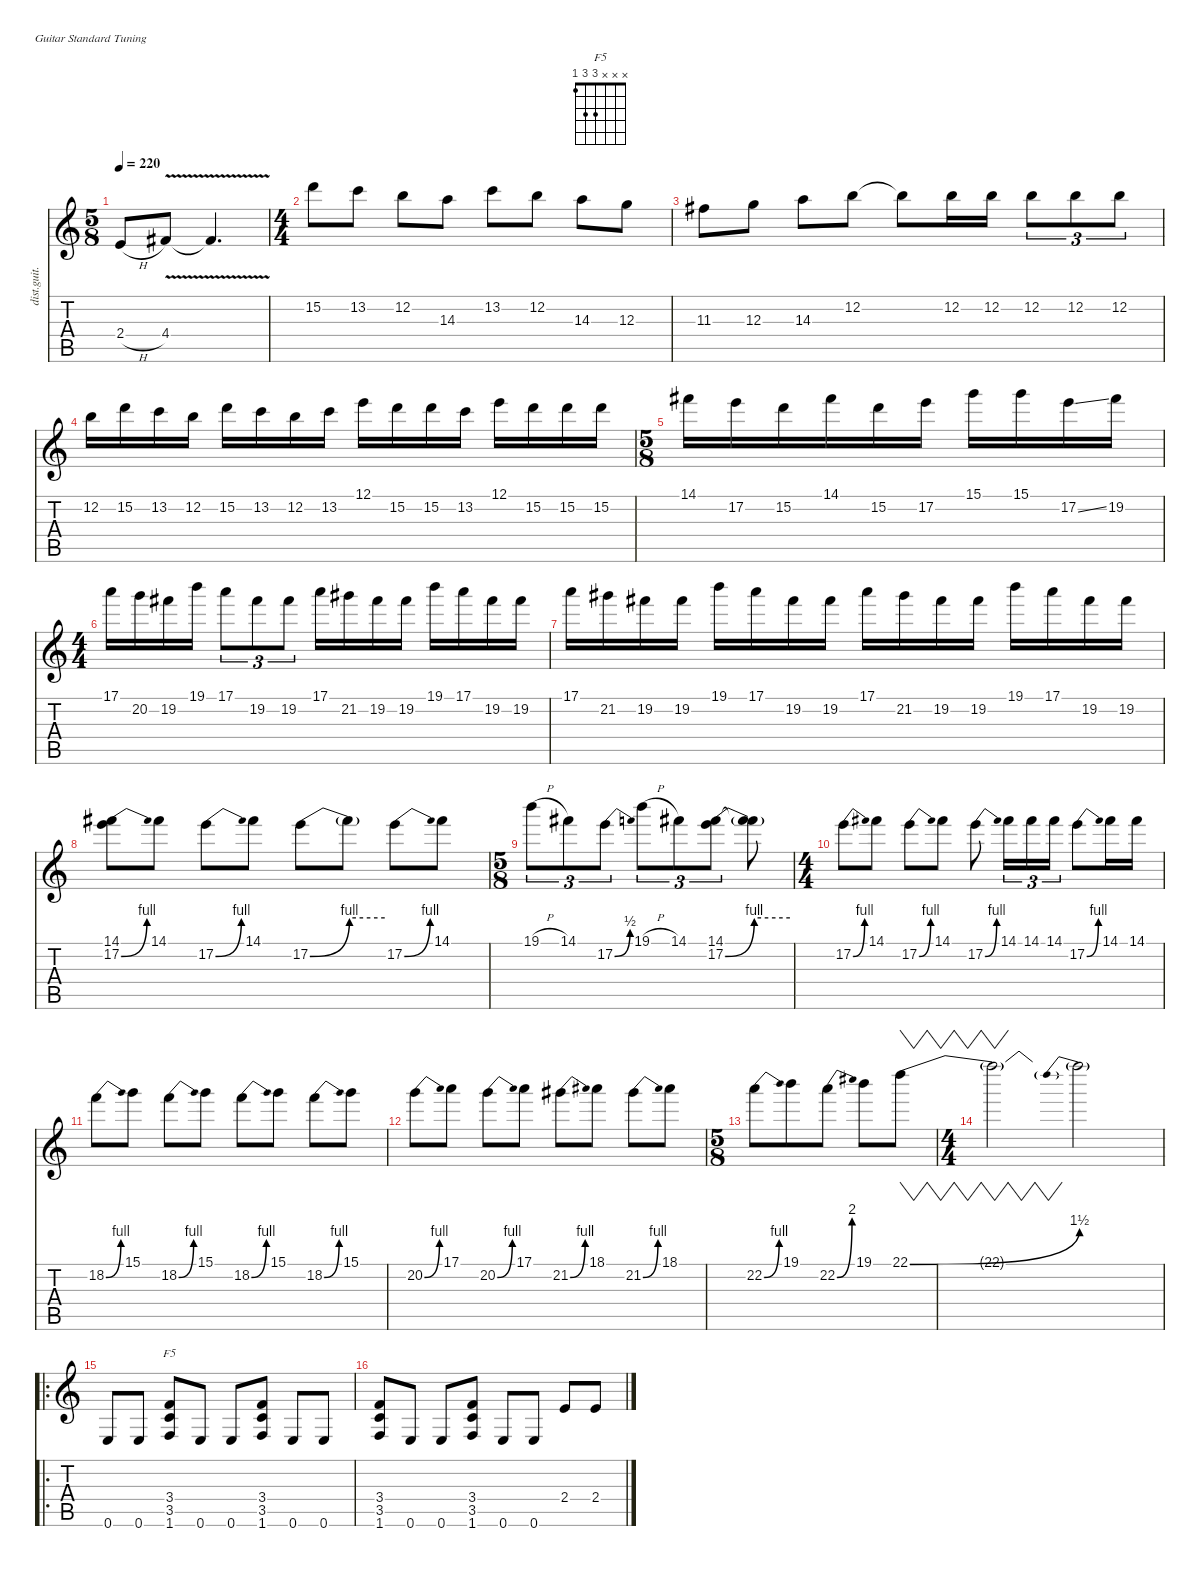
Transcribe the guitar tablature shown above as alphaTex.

\defaultSystemsLayout 4
\hideDynamics
\bracketExtendMode nobrackets
\track ("Guitar 1(Main Rhythm)" "dist.guit.") {instrument distortionguitar}
\staff {score tabs}
\tuning (E4 B3 G3 D3 A2 E2)
\chord ("F5" x x x 3 3 1) {showfingering false}
\ts (5 8)
\tempo 220
\clef g2
\ks c
2.4{h}.8{dy f beam Up} 4.4{v acc #}.8{beam Up} 4.4{v t acc #}.4{d beam Up} |
\ts (4 4)
15.2.8{beam Down} 13.2.8{beam Down} 12.2.8{beam Down} 14.3.8{beam Down} 13.2.8{beam Down} 12.2.8{beam Down} 14.3.8{beam Down} 12.3.8{beam Down} |
11.3{acc #}.8{beam Down} 12.3.8{beam Down} 14.3.8{beam Down} 12.2.8{beam Down} 12.2{t}.8{beam Down} 12.2.16{beam Down} 12.2.16{beam Down} 12.2.8{tu (3 2) beam Down} 12.2.8{tu (3 2) beam Down} 12.2.8{tu (3 2) beam Down} |
12.2.16{beam Down} 15.2.16{beam Down} 13.2.16{beam Down} 12.2.16{beam Down} 15.2.16{beam Down} 13.2.16{beam Down} 12.2.16{beam Down} 13.2.16{beam Down} 12.1.16{beam Down} 15.2.16{beam Down} 15.2.16{beam Down} 13.2.16{beam Down} 12.1.16{beam Down} 15.2.16{beam Down} 15.2.16{beam Down} 15.2.16{beam Down} |
\ts (5 8)
14.1{acc #}.16{beam Down} 17.2.16{beam Down} 15.2.16{beam Down} 14.1{acc #}.16{beam Down} 15.2.16{beam Down} 17.2.16{beam Down} 15.1.16{beam Down} 15.1.16{beam Down} 17.2{ss}.16{beam Down} 19.2{acc #}.16{beam Down} |
\ts (4 4)
17.1.16{beam Down} 20.2.16{beam Down} 19.2{acc #}.16{beam Down} 19.1.16{beam Down} 17.1.8{tu (3 2) beam Down} 19.2{acc #}.8{tu (3 2) beam Down} 19.2{acc #}.8{tu (3 2) beam Down} 17.1.16{beam Down} 21.2{acc #}.16{beam Down} 19.2{acc #}.16{beam Down} 19.2{acc #}.16{beam Down} 19.1.16{beam Down} 17.1.16{beam Down} 19.2{acc #}.16{beam Down} 19.2{acc #}.16{beam Down} |
17.1.16{beam Down} 21.2{acc #}.16{beam Down} 19.2{acc #}.16{beam Down} 19.2{acc #}.16{beam Down} 19.1.16{beam Down} 17.1.16{beam Down} 19.2{acc #}.16{beam Down} 19.2{acc #}.16{beam Down} 17.1.16{beam Down} 21.2{acc #}.16{beam Down} 19.2{acc #}.16{beam Down} 19.2{acc #}.16{beam Down} 19.1.16{beam Down} 17.1.16{beam Down} 19.2{acc #}.16{beam Down} 19.2{acc #}.16{beam Down} |
(14.1{acc #} 17.2{be (bend 0 0 30 4)}).8{beam Down} 14.1{acc #}.8{beam Down} 17.2{be (bend 0 0 30 4)}.8{beam Down} 14.1{acc #}.8{beam Down} 17.2{be (bend 0 0 60 4)}.8{beam Down} 17.2{be (hold 0 4 60 4) t}.8{beam Down} 17.2{be (bend 0 0 30 4)}.8{beam Down} 14.1{acc #}.8{beam Down} |
\ts (5 8)
19.1{h}.8{tu (3 2) beam Down} 14.1{acc #}.8{tu (3 2) beam Down} 17.2{be (bend 0 0 30 2)}.8{tu (3 2) beam Down} 19.1{h}.8{tu (3 2) beam Down} 14.1{acc #}.8{tu (3 2) beam Down} (14.1{acc #} 17.2{be (bend 0 0 60 4)}).8{tu (3 2) beam Down} (14.1{t acc #} 17.2{be (hold 0 4 60 4) t}).8{beam Down} |
\ts (4 4)
17.2{be (bend 0 0 30 4)}.8{beam Down} 14.1{acc #}.8{beam Down} 17.2{be (bend 0 0 30 4)}.8{beam Down} 14.1{acc #}.8{beam Down} 17.2{be (bend 0 0 30 4)}.8{beam Down} 14.1{acc #}.16{tu (3 2) beam Down} 14.1{acc #}.16{tu (3 2) beam Down} 14.1{acc #}.16{tu (3 2) beam Down} 17.2{be (bend 0 0 30 4)}.8{beam Down} 14.1{acc #}.16{beam Down} 14.1{acc #}.16{beam Down} |
18.2{be (bend 0 0 30 4)}.8{beam Down} 15.1.8{beam Down} 18.2{be (bend 0 0 30 4)}.8{beam Down} 15.1.8{beam Down} 18.2{be (bend 0 0 30 4)}.8{beam Down} 15.1.8{beam Down} 18.2{be (bend 0 0 30 4)}.8{beam Down} 15.1.8{beam Down} |
20.2{be (bend 0 0 30 4)}.8{beam Down} 17.1.8{beam Down} 20.2{be (bend 0 0 30 4)}.8{beam Down} 17.1.8{beam Down} 21.2{be (bend 0 0 30 4) acc #}.8{beam Down} 18.1{acc #}.8{beam Down} 21.2{be (bend 0 0 30 4) acc #}.8{beam Down} 18.1{acc #}.8{beam Down} |
\ts (5 8)
22.2{be (bend 0 0 30 4)}.8{beam Down} 19.1.8{beam Down} 22.2{be (bend 0 0 30 8)}.8{beam Down} 19.1.8{beam Down} 22.1{be (bend 0 0 60 6)}.8{vw beam Down} |
\ts (4 4)
22.1{t}.2{vw beam Down} 22.1{be (prebend 0 6 60 6) t}.2{beam Down} |
\ro
0.6.8{beam Up} 0.6.8{beam Up} (3.4 3.5 1.6).8{ch "F5" beam Up} 0.6.8{beam Up} 0.6.8{beam Up} (3.4 3.5 1.6).8{beam Up} 0.6.8{beam Up} 0.6.8{beam Up} |
(3.4 3.5 1.6).8{beam Up} 0.6.8{beam Up} 0.6.8{beam Up} (3.4 3.5 1.6).8{beam Up} 0.6.8{beam Up} 0.6.8{beam Up} 2.4.8{beam Up} 2.4.8{beam Up}
